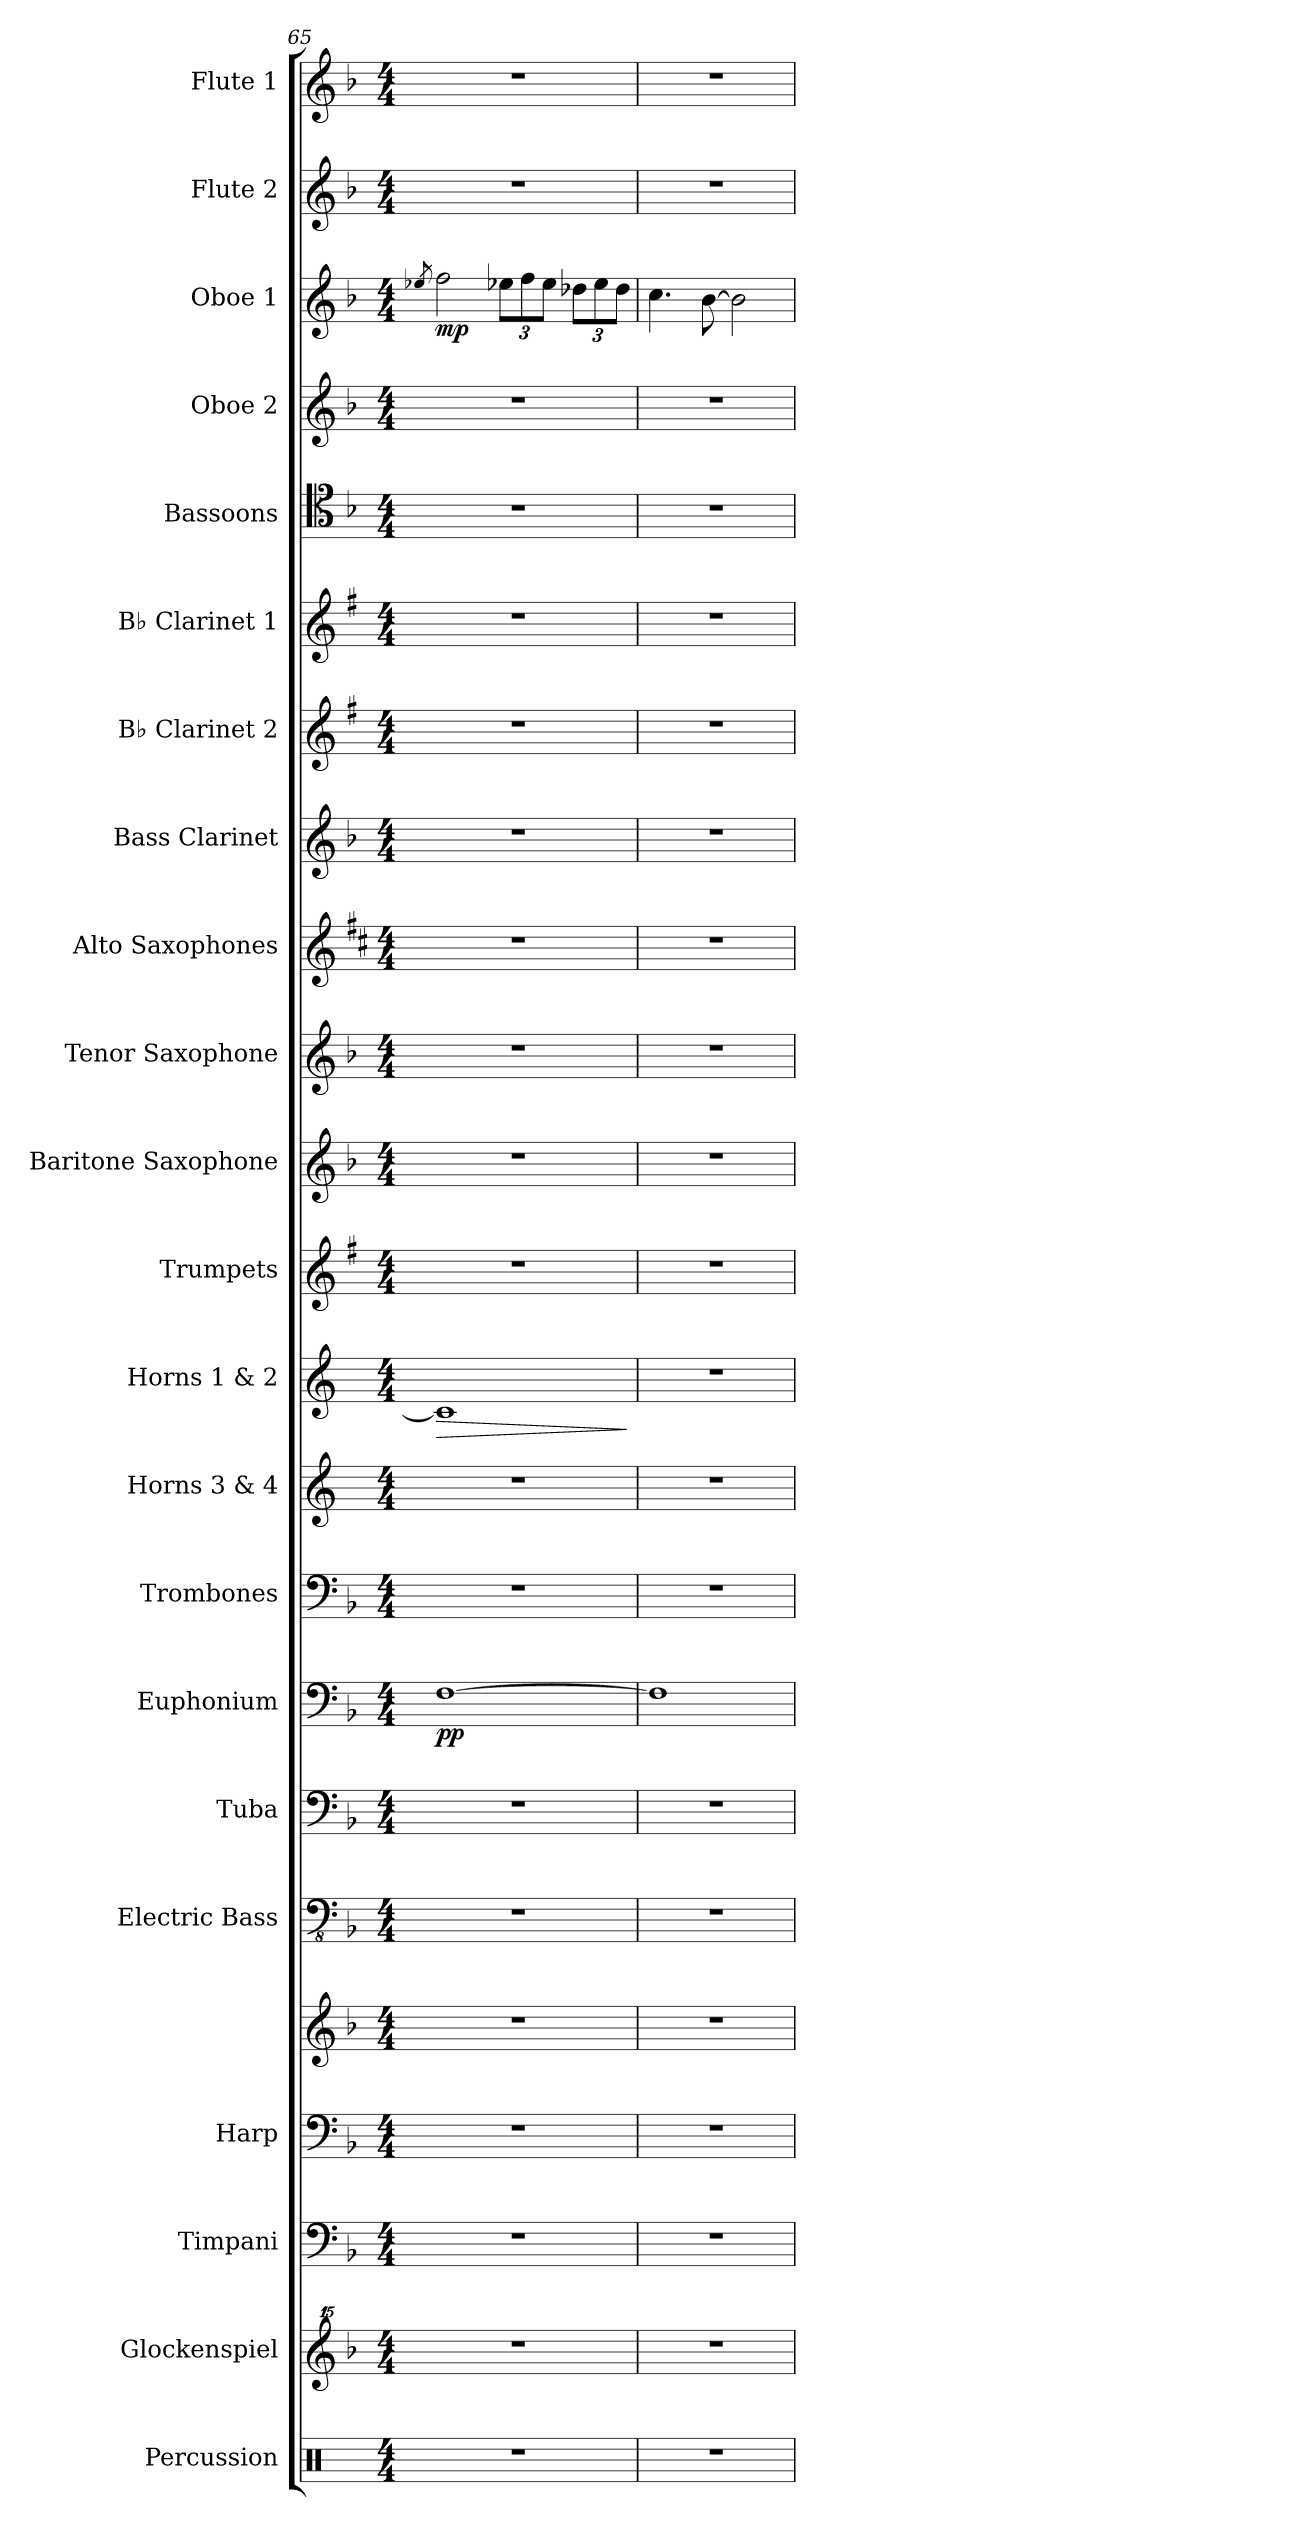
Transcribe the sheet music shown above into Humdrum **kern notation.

**kern	**kern	**kern	**kern	**kern	**kern	**kern	**kern	**dynam	**kern	**kern	**kern	**dynam	**kern	**kern	**kern	**kern	**kern	**kern	**kern	**kern	**kern	**kern	**dynam	**kern	**kern
*part22	*part21	*part20	*part19	*part19	*part18	*part17	*part16	*part16	*part15	*part14	*part13	*part13	*part12	*part11	*part10	*part9	*part8	*part7	*part6	*part5	*part4	*part3	*part3	*part2	*part1
*staff23	*staff22	*staff21	*staff20	*staff19	*staff18	*staff17	*staff16	*staff16	*staff15	*staff14	*staff13	*staff13	*staff12	*staff11	*staff10	*staff9	*staff8	*staff7	*staff6	*staff5	*staff4	*staff3	*staff3	*staff2	*staff1
*I"Percussion	*I"Glockenspiel	*I"Timpani	*I"Harp	*	*I"Electric Bass	*I"Tuba	*I"Euphonium	*	*I"Trombones	*I"Horns 3 &amp; 4	*I"Horns 1 &amp; 2	*	*I"Trumpets	*I"Baritone Saxophone	*I"Tenor Saxophone	*I"Alto Saxophones	*I"Bass Clarinet	*I"B♭ Clarinet 2	*I"B♭ Clarinet 1	*I"Bassoons	*I"Oboe 2	*I"Oboe 1	*	*I"Flute 2	*I"Flute 1
*I'Perc.	*I'Glk.	*I'Timp.	*I'Hrp.	*	*I'El. B.	*I'Tba.	*I'Euph.	*	*I'Tbns.	*I'Hns. 3/4	*I'Hns. 1/2	*	*I'Tpts.	*I'Bar. Sax.	*I'T. Sax.	*I'A. Saxes.	*I'B. Cl.	*I'B♭ Cl. 2	*I'B♭ Cl. 1	*I'Bsns.	*I'Ob. 2	*I'Ob. 1	*	*I'Fl. 2	*I'Fl. 1
!!LO:PB:g=z
*clefX	*clefG^^2	*clefF4	*clefF4	*clefG2	*clefFv4	*clefF4	*clefF4	*	*clefF4	*clefG2	*clefG2	*	*clefG2	*clefG2	*clefG2	*clefG2	*clefG2	*clefG2	*clefG2	*clefC4	*clefG2	*clefG2	*	*clefG2	*clefG2
*	*	*	*	*	*	*	*	*	*	*ITrd4c7	*ITrd4c7	*	*ITrd1c2	*ITrd12c21	*ITrd8c14	*ITrd5c9	*ITrd8c14	*ITrd1c2	*ITrd1c2	*	*	*	*	*	*
*k[]	*k[b-]	*k[b-]	*k[b-]	*k[b-]	*k[b-]	*k[b-]	*k[b-]	*	*k[b-]	*k[b-]	*k[b-]	*	*k[b-]	*k[b-]	*k[b-]	*k[b-]	*k[b-]	*k[b-]	*k[b-]	*k[b-]	*k[b-]	*k[b-]	*	*k[b-]	*k[b-]
*M4/4	*M4/4	*M4/4	*M4/4	*M4/4	*M4/4	*M4/4	*M4/4	*	*M4/4	*M4/4	*M4/4	*	*M4/4	*M4/4	*M4/4	*M4/4	*M4/4	*M4/4	*M4/4	*M4/4	*M4/4	*M4/4	*	*M4/4	*M4/4
=65	=65	=65	=65	=65	=65	=65	=65	=65	=65	=65	=65	=65	=65	=65	=65	=65	=65	=65	=65	=65	=65	=65	=65	=65	=65
.	.	.	.	.	.	.	.	.	.	.	.	.	.	.	.	.	.	.	.	.	.	8qee-X/	.	.	.
!	!	!	!	!	!	!	!	!LO:DY:b	!	!	!	!LO:HP:b	!	!	!	!	!	!	!	!	!	!	!LO:DY:b	!	!
1r	1r	1r	1r	1r	1r	1r	[1F	pp	1r	1r	1F]	>	1r	1r	1r	1r	1r	1r	1r	1r	1r	2ff\	mp	1r	1r
*	*	*	*	*	*	*	*	*	*	*	*	*	*	*	*	*	*	*	*	*	*	*Xbrackettup	*	*	*
.	.	.	.	.	.	.	.	.	.	.	.	.	.	.	.	.	.	.	.	.	.	12ee-X\L	.	.	.
.	.	.	.	.	.	.	.	.	.	.	.	.	.	.	.	.	.	.	.	.	.	12ff\	.	.	.
.	.	.	.	.	.	.	.	.	.	.	.	.	.	.	.	.	.	.	.	.	.	12ee-\J	.	.	.
.	.	.	.	.	.	.	.	.	.	.	.	.	.	.	.	.	.	.	.	.	.	12dd-X\L	.	.	.
.	.	.	.	.	.	.	.	.	.	.	.	.	.	.	.	.	.	.	.	.	.	12ee-\	.	.	.
.	.	.	.	.	.	.	.	.	.	.	.	.	.	.	.	.	.	.	.	.	.	12dd-\J	.	.	.
.	.	.	.	.	.	.	.	.	.	.	.	]	.	.	.	.	.	.	.	.	.	.	.	.	.
=66	=66	=66	=66	=66	=66	=66	=66	=66	=66	=66	=66	=66	=66	=66	=66	=66	=66	=66	=66	=66	=66	=66	=66	=66	=66
1r	1r	1r	1r	1r	1r	1r	1F]	.	1r	1r	1r	.	1r	1r	1r	1r	1r	1r	1r	1r	1r	4.cc\	.	1r	1r
.	.	.	.	.	.	.	.	.	.	.	.	.	.	.	.	.	.	.	.	.	.	[8b-\	.	.	.
.	.	.	.	.	.	.	.	.	.	.	.	.	.	.	.	.	.	.	.	.	.	2b-\]	.	.	.
=	=	=	=	=	=	=	=	=	=	=	=	=	=	=	=	=	=	=	=	=	=	=	=	=	=
*-	*-	*-	*-	*-	*-	*-	*-	*-	*-	*-	*-	*-	*-	*-	*-	*-	*-	*-	*-	*-	*-	*-	*-	*-	*-
